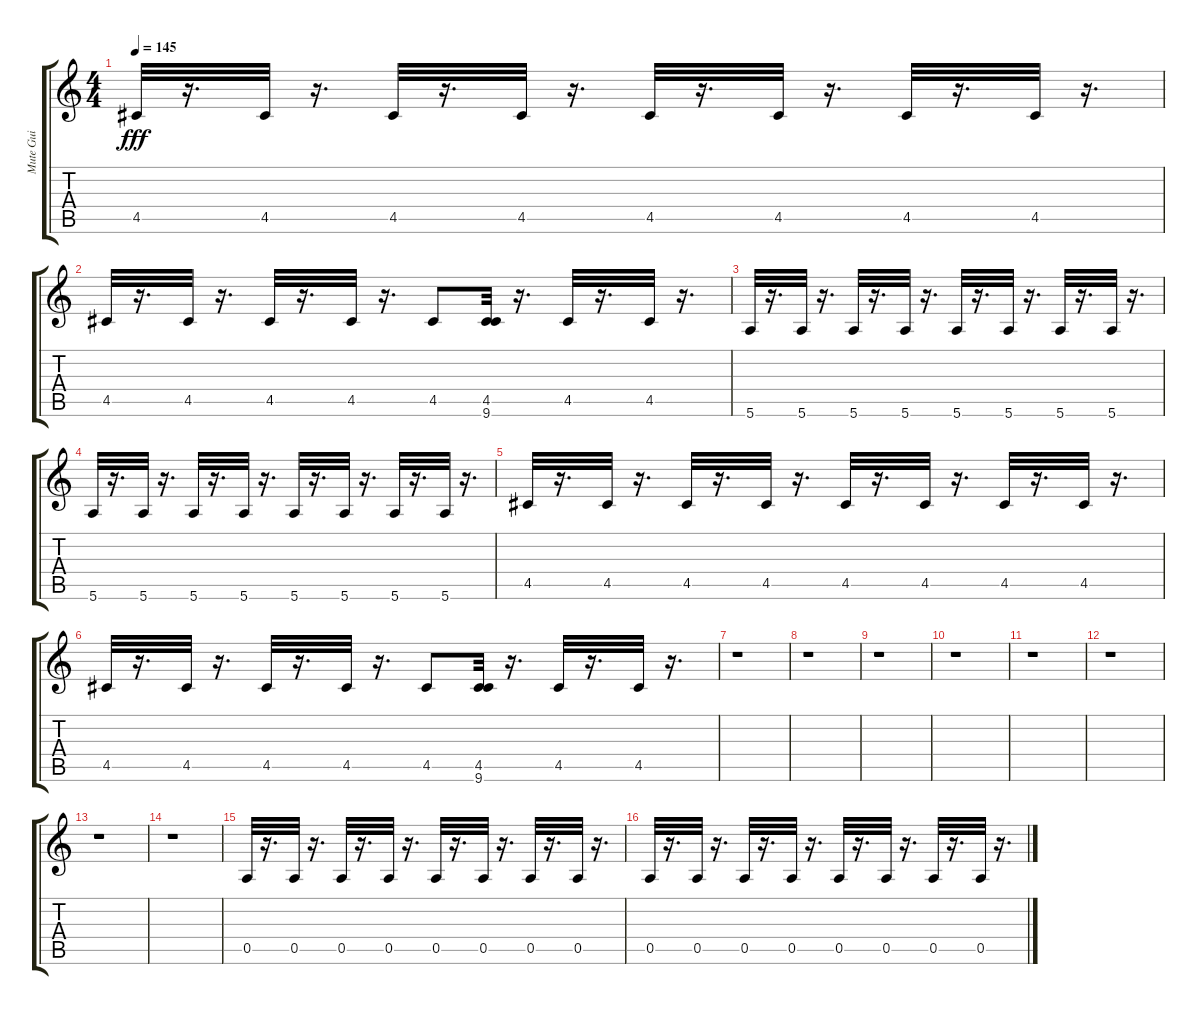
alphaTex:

\track ("Mute Gui" "Mute Gui") {instrument electricguitarmuted}
\staff {score tabs}
\tuning (E4 B3 G3 D3 A2 E2) {hide}
\ts (4 4)
\tempo 145
\clef g2
\ks c
4.5.32{dy fff} r.16{d} 4.5.32 r.16{d} 4.5.32 r.16{d} 4.5.32 r.16{d} 4.5.32 r.16{d} 4.5.32 r.16{d} 4.5.32 r.16{d} 4.5.32 r.16{d} |
4.5.32 r.16{d} 4.5.32 r.16{d} 4.5.32 r.16{d} 4.5.32 r.16{d} 4.5.8 (4.5 9.6).32 r.16{d} 4.5.32 r.16{d} 4.5.32 r.16{d} |
5.6.32 r.16{d} 5.6.32 r.16{d} 5.6.32 r.16{d} 5.6.32 r.16{d} 5.6.32 r.16{d} 5.6.32 r.16{d} 5.6.32 r.16{d} 5.6.32 r.16{d} |
5.6.32 r.16{d} 5.6.32 r.16{d} 5.6.32 r.16{d} 5.6.32 r.16{d} 5.6.32 r.16{d} 5.6.32 r.16{d} 5.6.32 r.16{d} 5.6.32 r.16{d} |
4.5.32 r.16{d} 4.5.32 r.16{d} 4.5.32 r.16{d} 4.5.32 r.16{d} 4.5.32 r.16{d} 4.5.32 r.16{d} 4.5.32 r.16{d} 4.5.32 r.16{d} |
4.5.32 r.16{d} 4.5.32 r.16{d} 4.5.32 r.16{d} 4.5.32 r.16{d} 4.5.8 (4.5 9.6).32 r.16{d} 4.5.32 r.16{d} 4.5.32 r.16{d} |
r.1 |
r.1 |
r.1 |
r.1 |
r.1 |
r.1 |
r.1 |
r.1 |
0.5.32 r.16{d} 0.5.32 r.16{d} 0.5.32 r.16{d} 0.5.32 r.16{d} 0.5.32 r.16{d} 0.5.32 r.16{d} 0.5.32 r.16{d} 0.5.32 r.16{d} |
0.5.32 r.16{d} 0.5.32 r.16{d} 0.5.32 r.16{d} 0.5.32 r.16{d} 0.5.32 r.16{d} 0.5.32 r.16{d} 0.5.32 r.16{d} 0.5.32 r.16{d}
